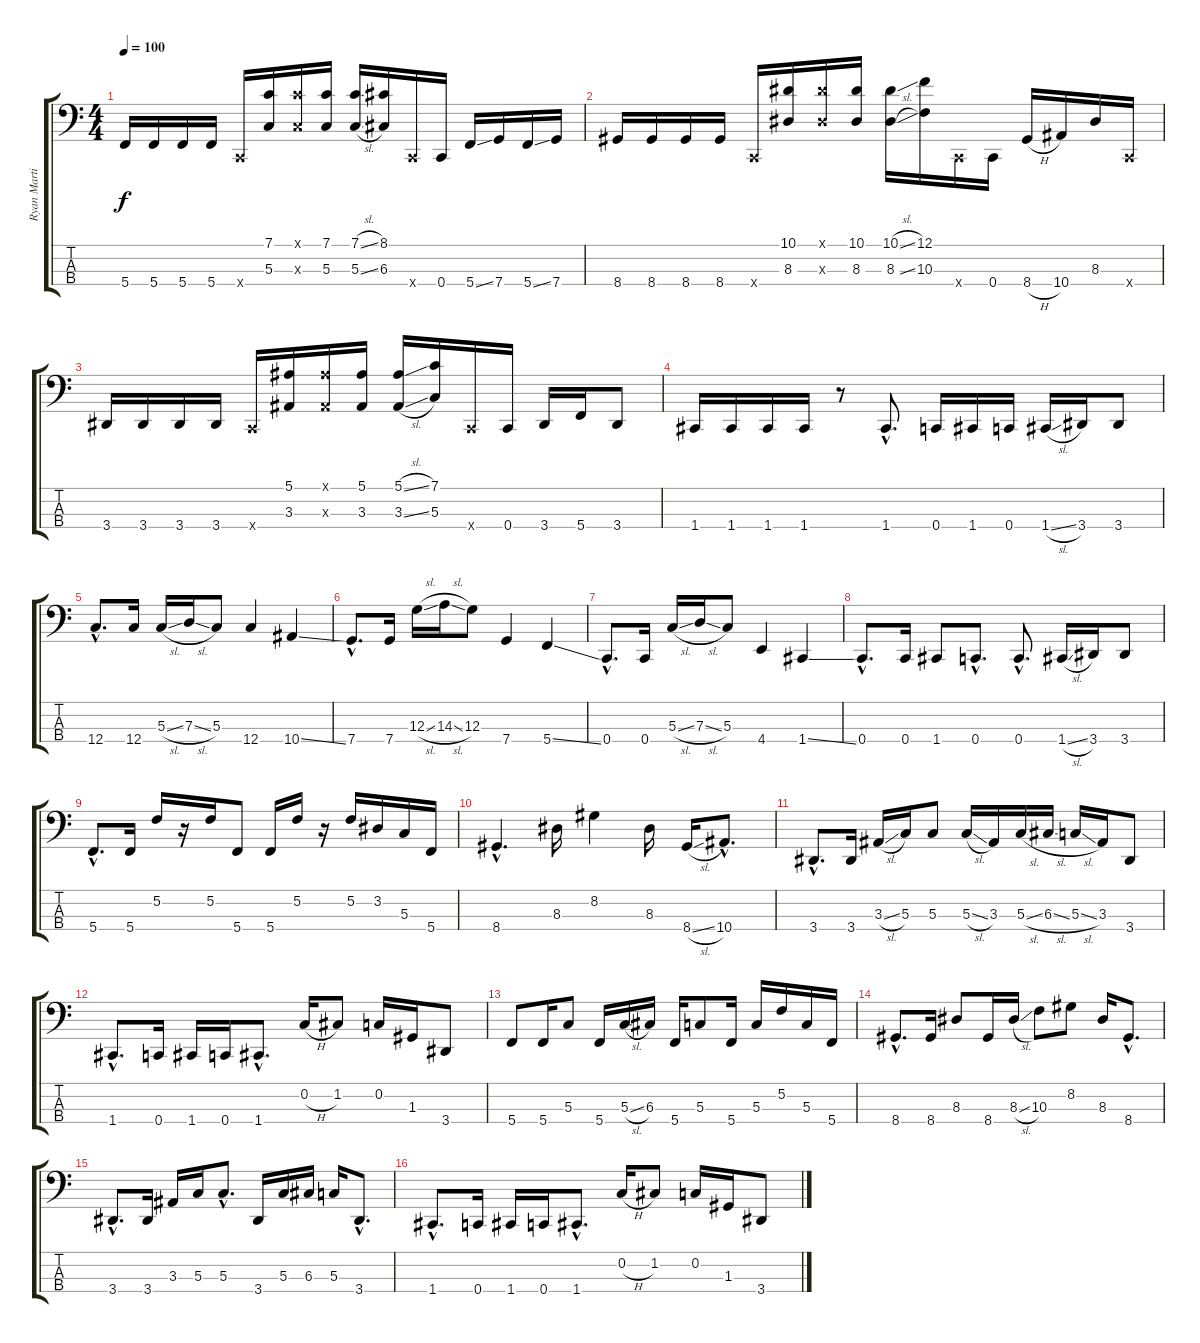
\track ("Ryan Martinie" "Ryan Marti") {instrument electricbassfinger}
\staff {score tabs}
\tuning (F2 C2 G1 C1) {hide}
\ts (4 4)
\tempo 100
\clef f4
\ks c
5.4.16{dy f instrument slapbass1} 5.4.16 5.4.16 5.4.16 0.4{x}.16 (7.1 5.3).16 (7.1{x} 5.3{x}).16 (7.1 5.3).16 (7.1{sl} 5.3{sl}).16 (8.1 6.3).16 0.4{x}.16 0.4.16 5.4{ss}.16 7.4.16 5.4{ss}.16 7.4.16 |
8.4.16{instrument slapbass1} 8.4.16 8.4.16 8.4.16 0.4{x}.16 (10.1 8.3).16 (10.1{x} 8.3{x}).16 (10.1 8.3).16 (10.1{sl} 8.3{sl}).16 (12.1 10.3).16 0.4{x}.16 0.4.16 8.4{h}.16 10.4.16 8.3.16 0.4{x}.16 |
3.4.16 3.4.16 3.4.16 3.4.16 0.4{x}.16 (5.1 3.3).16 (5.1{x} 3.3{x}).16 (5.1 3.3).16 (5.1{sl} 3.3{sl}).16 (7.1 5.3).16 0.4{x}.16 0.4.16 3.4.16 5.4.16 3.4.8 |
1.4.16{instrument electricbassfinger} 1.4.16 1.4.16 1.4.16 r.8 1.4{hac}.8{d} 0.4.16 1.4.16 0.4.16 1.4{sl}.16 3.4.16 3.4.8 |
12.4{hac}.8{d} 12.4.16 5.3{sl}.16 7.3{sl}.16 5.3.8 12.4.4 10.4{ss}.4 |
7.4{hac}.8{d} 7.4.16 12.3{sl}.16 14.3{sl}.16 12.3.8 7.4.4 5.4{ss}.4 |
0.4{hac}.8{d} 0.4.16 5.3{sl}.16 7.3{sl}.16 5.3.8 4.4.4 1.4{ss}.4 |
0.4{hac}.8{d} 0.4.16 1.4.8 0.4{hac}.8{d} 0.4{hac}.8{d} 1.4{sl}.16 3.4.16 3.4.8 |
5.4{hac}.8{d} 5.4.16 5.2.16 r.16 5.2.16 5.4.8 5.4.16 5.2.16 r.16 5.2.16 3.2.16 5.3.16 5.4.16 |
8.4{hac}.4{d} 8.3.16 8.2.4 8.3.16 8.4{sl}.16 10.4{hac}.8{d} |
3.4{hac}.8{d} 3.4.16 3.3{sl}.16 5.3.16 5.3.8 5.3{sl}.16 3.3.16 5.3{sl}.16 6.3{sl}.16 5.3{sl}.16 3.3.16 3.4.8 |
1.4{hac}.8{d} 0.4.16 1.4.16 0.4.16 1.4{hac}.8{d} 0.2{h}.16 1.2.8 0.2.16 1.3.16 3.4.8 |
5.4.8 5.4.16 5.3.8 5.4.16 5.3{sl}.16 6.3.16 5.4.16 5.3.8 5.4.16 5.3.16 5.2.16 5.3.16 5.4.16 |
8.4{hac}.8{d} 8.4.16 8.3.8 8.4.16 8.3{sl}.16 10.3.8 8.2.8 8.3.16 8.4{hac}.8{d} |
3.4{hac}.8{d} 3.4.16 3.3.16 5.3.16 5.3{hac}.8{d} 3.4.16 5.3.16 6.3.16 5.3.16 3.4{hac}.8{d} |
1.4{hac}.8{d} 0.4.16 1.4.16 0.4.16 1.4{hac}.8{d} 0.2{h}.16 1.2.8 0.2.16 1.3.16 3.4.8
